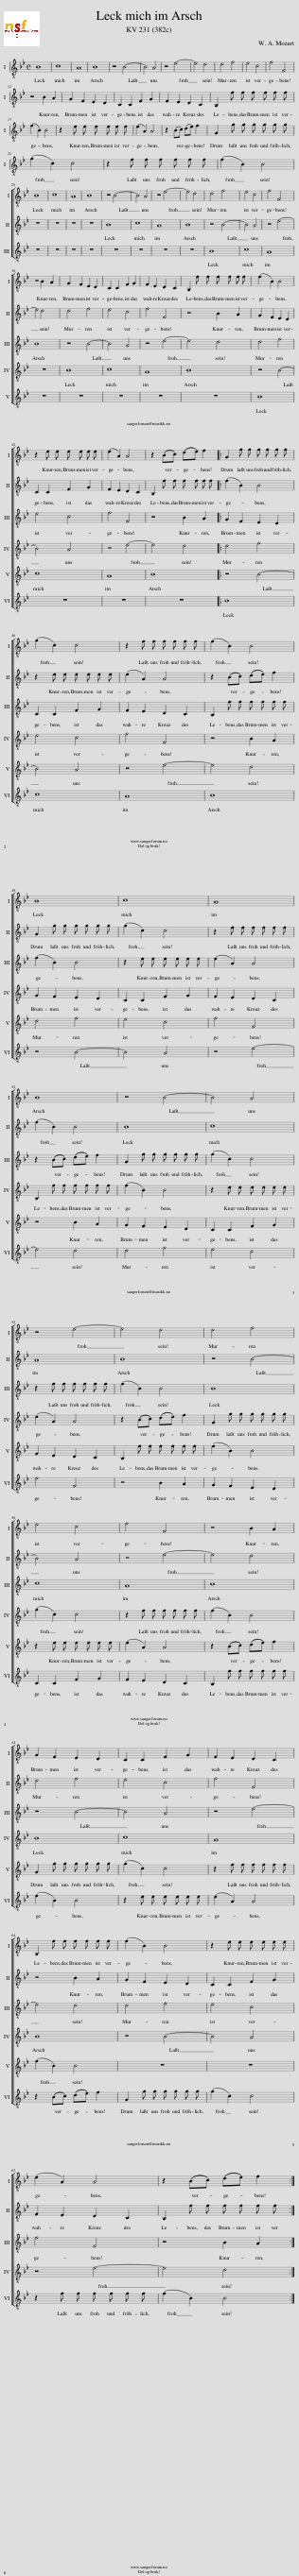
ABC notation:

X:1
%%score [ 1 2 3 4 5 6 ]
L:1/8
Q:1/4=140
M:4/4
I:linebreak $
K:Bb
V:1 treble-8
V:2 treble-8
V:3 treble-8
V:4 treble-8
V:5 treble-8
V:6 treble-8
V:1
 B8 | c8 | A8 | B8 | z4 B4- | %5
 B4 A4 | z4 e4- | e4 d4 | d4 f4 | e4 c4 | %10
 f4 F4 |$ z4 B2 A2 | G2 F2 E2 D2 | C2 C2 F2 G2 | F2 E2 D2 C2 | %15
 B,2 f f f f f f |$ (f2 B2) B4 | z2 e e e e e e | (e2 A2) A4 | z2 (Bc) (de) f2 | %20
 G2 g g g g g g |$ (g2 c2) c4 | z2 f f f f f f | (f2 B2) B4 |$ B8 | %25
 c8 | A8 | B8 | z4 B4- | B4 A4 | %30
 z4 e4- | e4 d4 | d4 f4 | e4 c4 | f4 F4 |$ %35
 z4 B2 A2 | G2 F2 E2 D2 | C2 C2 F2 G2 | F2 E2 D2 C2 | B,2 f f f f f f | %40
 (f2 B2) B4 |$ z2 e e e e e e | (e2 A2) A4 | z2 ((Bc)) ((de)) f2 |: G2 g g g g g g |$ %45
 (g2 c2) c4 | z2 f f f f f f | (f2 B2) B4 |$ B8 | c8 | %50
 A8 |$ B8 | z4 B4- | B4 A4 |$ z4 e4- | %55
 e4 d4 | d4 f4 |$ e4 c4 | f4 F4 | z4 B2 A2 |$ %60
 G2 F2 E2 D2 | C2 C2 F2 G2 | F2 E2 D2 C2 |$ B,2 f f f f f f | (f2 B2) B4 | %65
 z2 e e e e e e |$ (e2 A2) A4 | z2 ((Bc)) ((de)) f2 :| %68
V:2
 z8 | z8 | z8 | z8 | z8 | %5
 z8 | z8 | z8 | z8 | z8 | %10
 z8 |$ z8 | z8 | z8 | z8 | %15
 z8 |$ z8 | z8 | z8 | z8 | %20
 z8 |$ z8 | z8 | z8 |$ z8 | %25
 z8 | z8 | z8 | B8 | c8 | %30
 A8 | B8 | z4 B4- | B4 A4 | z4 e4- |$ %35
 e4 d4 | d4 f4 | e4 c4 | f4 F4 | z4 B2 A2 | %40
 G2 F2 E2 D2 |$ C2 C2 F2 G2 | F2 E2 D2 C2 | B,2 f f f f f f |: (f2 B2) B4 |$ %45
 z2 e e e e e e | (e2 A2) A4 | z2 ((Bc)) ((de)) f2 |$ G2 g g g g g g | (g2 c2) c4 | %50
 z2 f f f f f f |$ (f2 B2) B4 | B8 | c8 |$ A8 | %55
 B8 | z4 B4- |$ B4 A4 | z4 e4- | e4 d4 |$ %60
 d4 f4 | e4 c4 | f4 F4 |$ z4 B2 A2 | G2 F2 E2 D2 | %65
 C2 C2 F2 G2 |$ F2 E2 D2 C2 | B,2 f f f f f f :| %68
V:3
 z8 | z8 | z8 | z8 | z8 | %5
 z8 | z8 | z8 | z8 | z8 | %10
 z8 |$ z8 | z8 | z8 | z8 | %15
 z8 |$ z8 | z8 | z8 | z8 | %20
 z8 |$ z8 | z8 | z8 |$ z8 | %25
 z8 | z8 | z8 | z8 | z8 | %30
 z8 | z8 | B8 | c8 | A8 |$ %35
 B8 | z4 B4- | B4 A4 | z4 e4- | e4 d4 | %40
 d4 f4 |$ e4 c4 | f4 F4 | z4 B2 A2 |: G2 F2 E2 D2 |$ %45
 C2 C2 F2 G2 | F2 E2 D2 C2 | B,2 f f f f f f |$ (f2 B2) B4 | z2 e e e e e e | %50
 (e2 A2) A4 |$ z2 ((Bc)) ((de)) f2 | G2 g g g g g g | (g2 c2) c4 |$ z2 f f f f f f | %55
 (f2 B2) B4 | B8 |$ c8 | A8 | B8 |$ %60
 z4 B4- | B4 A4 | z4 e4- |$ e4 d4 | d4 f4 | %65
 e4 c4 |$ f4 F4 | z4 B2 A2 :| %68
V:4
 z8 | z8 | z8 | z8 | z8 | %5
 z8 | z8 | z8 | z8 | z8 | %10
 z8 |$ z8 | z8 | z8 | z8 | %15
 z8 |$ z8 | z8 | z8 | z8 | %20
 z8 |$ z8 | z8 | z8 |$ z8 | %25
 z8 | z8 | z8 | z8 | z8 | %30
 z8 | z8 | z8 | z8 | z8 |$ %35
 z8 | B8 | c8 | A8 | B8 | %40
 z4 B4- |$ B4 A4 | z4 e4- | e4 d4 |: d4 f4 |$ %45
 e4 c4 | f4 F4 | z4 B2 A2 |$ G2 F2 E2 D2 | C2 C2 F2 G2 | %50
 F2 E2 D2 C2 |$ B,2 f f f f f f | (f2 B2) B4 | z2 e e e e e e |$ (e2 A2) A4 | %55
 z2 ((Bc)) ((de)) f2 | G2 g g g g g g |$ (g2 c2) c4 | z2 f f f f f f | (f2 B2) B4 |$ %60
 B8 | c8 | A8 |$ B8 | z4 B4- | %65
 B4 A4 |$ z4 e4- | e4 d4 :| %68
V:5
 z8 | z8 | z8 | z8 | z8 | %5
 z8 | z8 | z8 | z8 | z8 | %10
 z8 |$ z8 | z8 | z8 | z8 | %15
 z8 |$ z8 | z8 | z8 | z8 | %20
 z8 |$ z8 | z8 | z8 |$ z8 | %25
 z8 | z8 | z8 | z8 | z8 | %30
 z8 | z8 | z8 | z8 | z8 |$ %35
 z8 | z8 | z8 | z8 | z8 | %40
 B8 |$ c8 | A8 | B8 |: z4 B4- |$ %45
 B4 A4 | z4 e4- | e4 d4 |$ d4 f4 | e4 c4 | %50
 f4 F4 |$ z4 B2 A2 | G2 F2 E2 D2 | C2 C2 F2 G2 |$ F2 E2 D2 C2 | %55
 B,2 f f f f f f | (f2 B2) B4 |$ z2 e e e e e e | (e2 A2) A4 | z2 ((Bc)) ((de)) f2 |$ %60
 G2 g g g g g g | (g2 c2) c4 | z2 f f f f f f |$ (f2 B2) B4 | z8 | %65
 z8 |$ z8 | z8 :| %68
V:6
 z8 | z8 | z8 | z8 | z8 | %5
 z8 | z8 | z8 | z8 | z8 | %10
 z8 |$ z8 | z8 | z8 | z8 | %15
 z8 |$ z8 | z8 | z8 | z8 | %20
 z8 |$ z8 | z8 | z8 |$ z8 | %25
 z8 | z8 | z8 | z8 | z8 | %30
 z8 | z8 | z8 | z8 | z8 |$ %35
 z8 | z8 | z8 | z8 | z8 | %40
 z8 |$ z8 | z8 | z8 |: B8 |$ %45
 c8 | A8 | B8 |$ z4 B4- | B4 A4 | %50
 z4 e4- |$ e4 d4 | d4 f4 | e4 c4 |$ f4 F4 | %55
 z4 B2 A2 | G2 F2 E2 D2 |$ C2 C2 F2 G2 | F2 E2 D2 C2 | B,2 f f f f f f |$ %60
 (f2 B2) B4 | z2 e e e e e e | (e2 A2) A4 |$ z2 ((Bc)) ((de)) f2 | G2 g g g g g g | %65
 (g2 c2) c4 |$ z2 f f f f f f | (f2 B2) B4 :| %68
